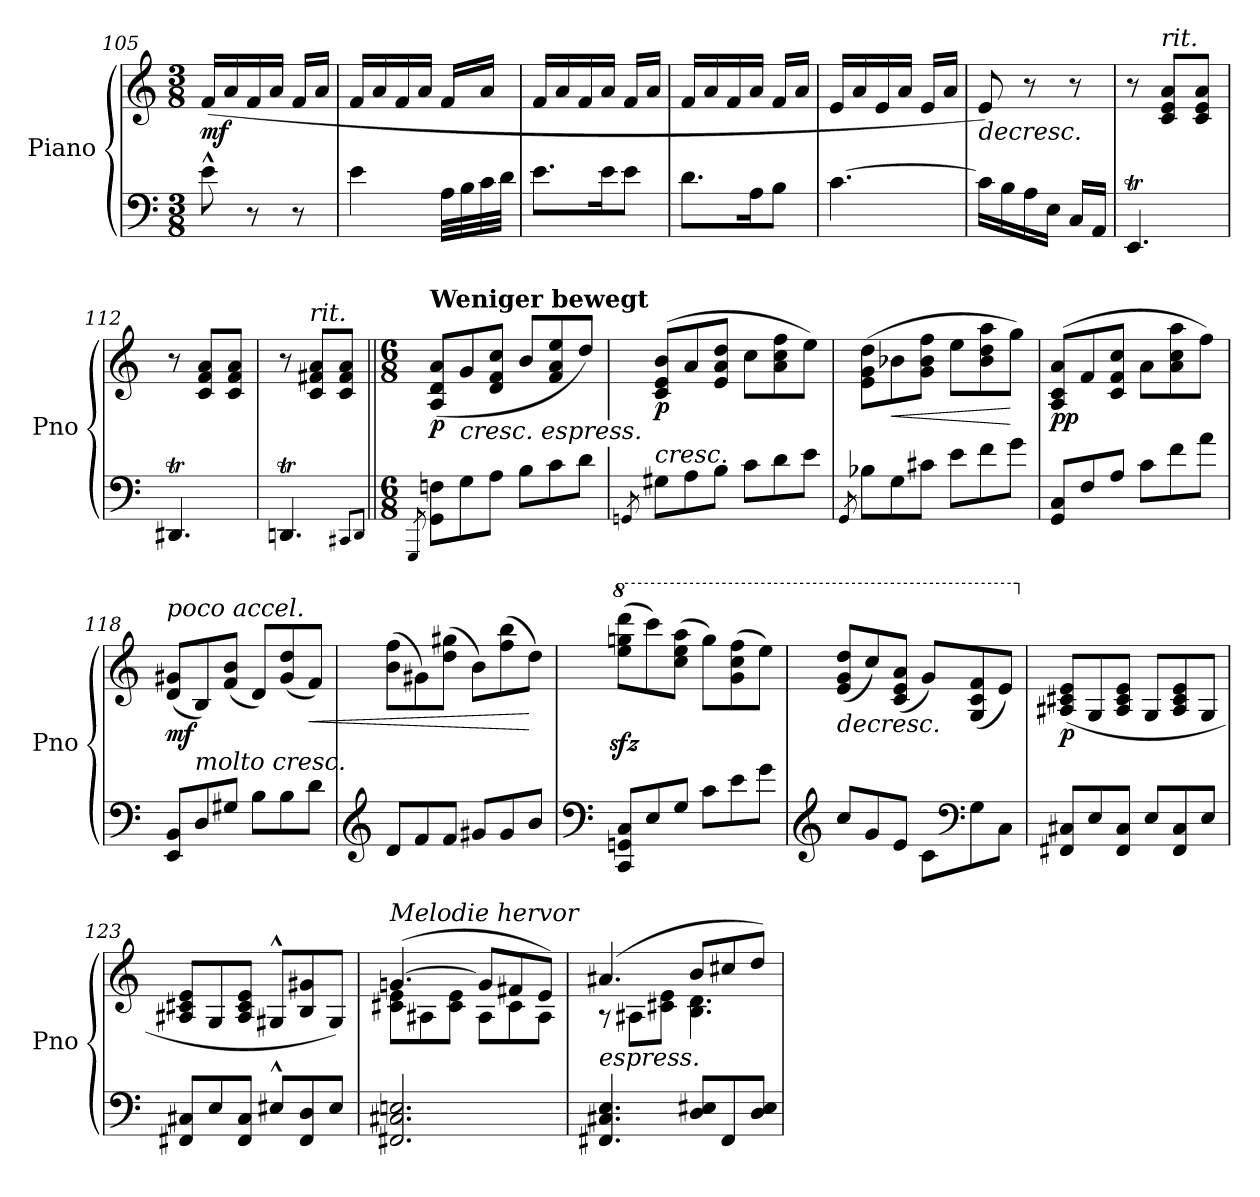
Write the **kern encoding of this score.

**kern	**kern	**dynam
*part1	*part1	*part1
*staff2	*staff1	*staff1/2
*I"Piano	*	*
*I'Pno	*	*
*clefF4	*clefG2	*
*k[]	*k[]	*
*M3/8	*M3/8	*
=105	=105	=105
!	!	!LO:DY:b
8e^^\	(16f/LL	mf
.	16a/	.
8r	16f/	.
.	16a/JJ	.
8r	16f/LL	.
.	16a/JJ	.
=106	=106	=106
4e\	16f/LL	.
.	16a/	.
.	16f/	.
.	16a/JJ	.
32A\LLL	16f/LL	.
32B\	.	.
32c\	16a/JJ	.
32d\JJJ	.	.
=107	=107	=107
8.e\L	16f/LL	.
.	16a/	.
.	16f/	.
16e\K	16a/JJ	.
8e\J	16f/LL	.
.	16a/JJ	.
=108	=108	=108
8.d\L	16f/LL	.
.	16a/	.
.	16f/	.
16A\K	16a/JJ	.
8B\J	16f/LL	.
.	16a/JJ	.
=109	=109	=109
[4.c\	16e/LL	.
.	16a/	.
.	16e/	.
.	16a/JJ	.
.	16e/LL	.
.	16a/JJ	.
=110	=110	=110
!	!	!LO:HP:b
16c\LL]	8e/)	>
16B\	.	.
16A\	8r	.
16E\JJ	.	.
16C/LL	8r	.
16AA/JJ	.	.
=111	=111	=111
4.EEt/	8r	.
!	!LO:TX:i:t=rit.	!
.	8c/ 8e/ 8a/L	.
.	8c/ 8e/ 8a/J	.
=112	=112	=112
4.DD#Xt/	8r	.
.	8c/ 8f/ 8a/L	.
.	8c/ 8f/ 8a/J	.
=113	=113	=113
4.DDnT/	8r	.
!	!LO:TX:i:t=rit.	!
.	8c/ 8f#X/ 8a/L	.
.	8c/ 8f#/ 8a/J	.
8qCC#X/L	.	.
8qDD/J	.	.
=114||	=114||	=114||
*M6/8	*M6/8	*
8qGGG/	.	.
!	!LO:TX:a:B:t=Weniger bewegt	!
!	!	!LO:DY:b
8GG\ 8Fn\L	(8A/ 8d/ 8a/L	p
!	!LO:TX:b:i:t=cresc.           espress.	!
8G\	8g/	.
8A\J	8d/ 8f/ 8cc/J	.
8B\L	8b/L	.
8c\	8f/ 8a/ 8ee/	.
8d\J	8dd/J)	.
=115	=115	=115
8qGGn/	.	.
!	!	!LO:HP:b
!	!	!LO:DY:n=1:b
8G#X\L	(8c/ 8e/ 8b/L	< p
8A\	8a/	.
8B\J	8e/ 8a/ 8dd/J	.
8c\L	8cc\L	.
8d\	8a\ 8cc\ 8ff\	.
8e\J	8ee\J)	]
=116	=116	=116
8qGG/	.	.
8B-X\L	(8e\ 8g\ 8dd\L	.
!	!	!LO:HP:b
8G\	8b-X\	<
8c#X\J	8g\ 8b-\ 8ff\J	.
8e\L	8ee\L	.
8f\	8b-\ 8dd\ 8aa\	.
8g\J	8gg\J)	[
=117	=117	=117
!	!	!LO:DY:b
8GG/ 8C/L	(8A/ 8c/ 8a/L	pp
8F/	8f/	.
8A/J	8c/ 8f/ 8cc/J	.
8c\L	8a\L	.
8f\	8a\ 8cc\ 8aa\	.
8a\J	8ff\J)	.
=118	=118	=118
!	!LO:TX:i:t=poco accel.	!
!	!	!LO:DY:b
8EE/ 8BB/L	(8d/ 8g#X/L	mf
!	!LO:TX:b:i:t=molto cresc.	!
8D/	8B/)	.
8G#X/J	(8f/ 8b/J	.
8B\L	8d/L)	.
8B\	(8g#/ 8dd/	.
!	!	!LO:HP:b
8d\J	8f/J)	<
=119	=119	=119
*clefG2	*	*
8d/L	(8b\ 8ff\L	.
8f/	8g#X\)	.
8f/J	(8dd\ 8gg#X\J	.
8g#X/L	8b\L)	.
8g#/	(8ff\ 8bb\	.
8b/J	8dd\J)	[
=120	=120	=120
*clefF4	*	*
*	*8va	*
!	!	!LO:DY:b
8CC/ 8GGn/ 8C/L	(8eee\zz< 8gggn\zz< 8dddd\zz<L	other-dynamics
8E/	8cccc\)	.
8G/J	(8ccc\ 8eee\ 8aaa\J	.
8c\L	8ggg\L)	.
8e\	(8gg\ 8ccc\ 8fff\	.
8g\J	8eee\J)	.
=121	=121	=121
*clefG2	*	*
!	!	!LO:HP:b
8cc/L	(8ee/ 8gg/ 8ddd/L	>
8g/	8ccc/)	.
8e/J	(8cc/ 8ee/ 8aa/J	.
8c\L	8gg/L)	.
*clefF4	*	*
8G\	(8g/ 8cc/ 8ff/	.
8C\J	8ee/J)	[
=122	=122	=122
*	*X8va	*
!	!	!LO:DY:b
8FF#X/ 8C#X/L	(8A#X/ 8c#X/ 8e/L	p
8E/	8G/	.
8FF#/ 8C#/J	8A#/ 8c#/ 8e/J	.
8E/L	8G/L	.
8FF#/ 8C#/	8A#/ 8c#/ 8e/	.
8E/J	8G/J	.
=123	=123	=123
8FF#X/ 8C#X/L	8A#X/ 8c#X/ 8e/L	.
8E/	8G/	.
8FF#/ 8C#/J	8A#/ 8c#/ 8e/J	.
8E#X^^/L	8G#X^^/L	.
8FF#/ 8D/	8B/ 8g#X/	.
8E#/J	8G#/J)	.
=124	=124	=124
*	*^	*
!	!LO:TX:i:t=Melodie hervor	!	!
2.FF#X/ 2.C#X/ 2.En/	([4.gn/	8c#X\ 8e\L	.
.	.	8A#X\	.
.	.	8c#\ 8e\J	.
.	8g/L]	8A#\L	.
.	8f#X/	8c#\	.
.	8e/J)	8A#\J	.
=125	=125	=125	=125
!LO:TX:i:t=espress.	!	!	!
4.FF#X/ 4.C#X/ 4.E/	(4.a#X/	8r	.
.	.	8A#X\L	.
.	.	8c#X\ 8e\J	.
8D/ 8E#X/L	8b/L	4.B\ 4.d\	.
8FF#/	8cc#X/	.	.
8D/ 8E#/J	8dd/J)	.	.
*	*v	*v	*
.	.	]
=	=	=
*-	*-	*-
